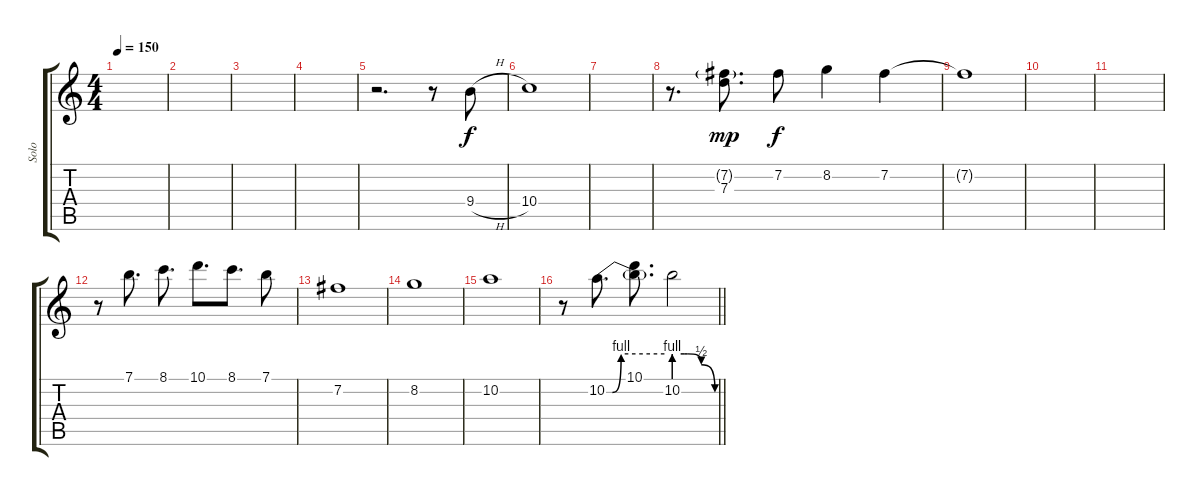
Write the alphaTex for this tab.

\track ("Solo" "Solo") {instrument overdrivenguitar}
\staff {score tabs}
\tuning (E4 B3 G3 D3 A2 E2) {hide}
\ts (4 4)
\tempo 150
\clef g2
\ks c
|
|
|
|
r.2{d} r.8 9.4{h}.8 |
10.4.1 |
|
r.8{d} (7.2{g} 7.3).8{d dy mp} 7.2.8{dy f} 8.2.4 7.2.4 |
7.2{t}.1 |
|
|
r.8 7.1.8{d} 8.1.8{d} 10.1.8{d} 8.1.8{d} 7.1.8 |
7.2.1 |
8.2.1 |
10.2.1 |
\barLineRight lightlight
r.8 10.2{be (custom 0 0 6 0 15 4 30 4 60 4)}.8{d} (10.1 10.2{t}).8{d} 10.2{be (custom 0 4 15 4 20 4 40 2 60 0)}.2
